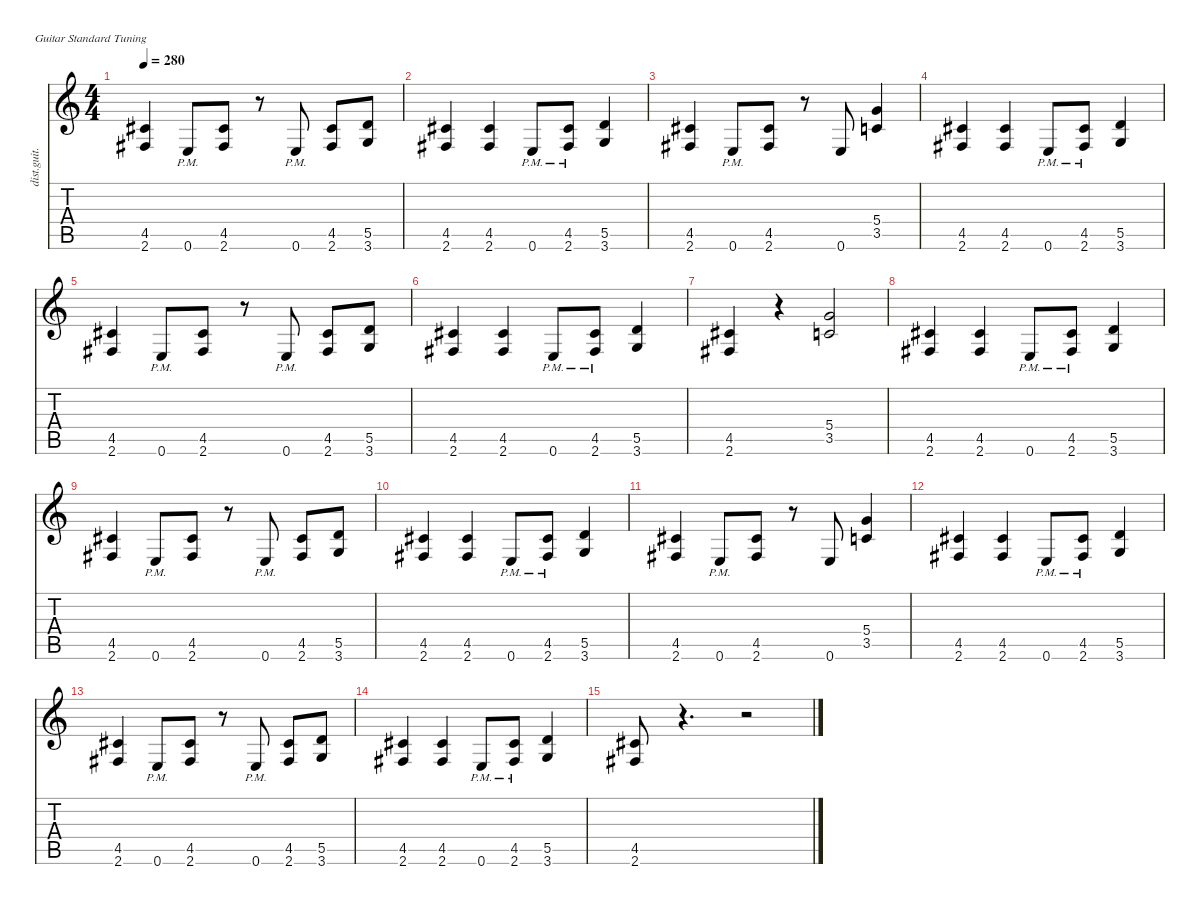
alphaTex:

\defaultSystemsLayout 4
\hideDynamics
\bracketExtendMode nobrackets
\otherSystemsTrackNameOrientation horizontal
\track ("Marty Friedman" "dist.guit.") {instrument distortionguitar}
\staff {score tabs}
\tuning (E4 B3 G3 D3 A2 E2)
\ts (4 4)
\tempo 280
\clef g2
\ks c
(4.5{acc #} 2.6{acc #}).4{dy f beam Up} 0.6{pm}.8{beam Up} (4.5{acc #} 2.6{acc #}).8{beam Up} r.8{beam Up} 0.6{pm}.8{beam Up} (4.5{acc #} 2.6{acc #}).8{beam Up} (5.5 3.6).8{beam Up} |
(4.5{acc #} 2.6{acc #}).4{beam Up} (4.5{acc #} 2.6{acc #}).4{beam Up} 0.6{pm}.8{beam Up} (4.5{acc #} 2.6{pm acc #}).8{beam Up} (5.5 3.6).4{beam Up} |
(4.5{acc #} 2.6{acc #}).4{beam Up} 0.6{pm}.8{beam Up} (4.5{acc #} 2.6{acc #}).8{beam Up} r.8{beam Up} 0.6.8{beam Up} (5.4 3.5).4{beam Up} |
(4.5{acc #} 2.6{acc #}).4{beam Up} (4.5{acc #} 2.6{acc #}).4{beam Up} 0.6{pm}.8{beam Up} (4.5{acc #} 2.6{pm acc #}).8{beam Up} (5.5 3.6).4{beam Up} |
(4.5{acc #} 2.6{acc #}).4{beam Up} 0.6{pm}.8{beam Up} (4.5{acc #} 2.6{acc #}).8{beam Up} r.8{beam Up} 0.6{pm}.8{beam Up} (4.5{acc #} 2.6{acc #}).8{beam Up} (5.5 3.6).8{beam Up} |
(4.5{acc #} 2.6{acc #}).4{beam Up} (4.5{acc #} 2.6{acc #}).4{beam Up} 0.6{pm}.8{beam Up} (4.5{acc #} 2.6{pm acc #}).8{beam Up} (5.5 3.6).4{beam Up} |
(4.5{acc #} 2.6{acc #}).4{beam Up} r.4{beam Up} (5.4 3.5).2{beam Up} |
(4.5{acc #} 2.6{acc #}).4{beam Up} (4.5{acc #} 2.6{acc #}).4{beam Up} 0.6{pm}.8{beam Up} (4.5{acc #} 2.6{pm acc #}).8{beam Up} (5.5 3.6).4{beam Up} |
(4.5{acc #} 2.6{acc #}).4{beam Up} 0.6{pm}.8{beam Up} (4.5{acc #} 2.6{acc #}).8{beam Up} r.8{beam Up} 0.6{pm}.8{beam Up} (4.5{acc #} 2.6{acc #}).8{beam Up} (5.5 3.6).8{beam Up} |
(4.5{acc #} 2.6{acc #}).4{beam Up} (4.5{acc #} 2.6{acc #}).4{beam Up} 0.6{pm}.8{beam Up} (4.5{acc #} 2.6{pm acc #}).8{beam Up} (5.5 3.6).4{beam Up} |
(4.5{acc #} 2.6{acc #}).4{beam Up} 0.6{pm}.8{beam Up} (4.5{acc #} 2.6{acc #}).8{beam Up} r.8{beam Up} 0.6.8{beam Up} (5.4 3.5).4{beam Up} |
(4.5{acc #} 2.6{acc #}).4{beam Up} (4.5{acc #} 2.6{acc #}).4{beam Up} 0.6{pm}.8{beam Up} (4.5{acc #} 2.6{pm acc #}).8{beam Up} (5.5 3.6).4{beam Up} |
(4.5{acc #} 2.6{acc #}).4{beam Up} 0.6{pm}.8{beam Up} (4.5{acc #} 2.6{acc #}).8{beam Up} r.8{beam Up} 0.6{pm}.8{beam Up} (4.5{acc #} 2.6{acc #}).8{beam Up} (5.5 3.6).8{beam Up} |
(4.5{acc #} 2.6{acc #}).4{beam Up} (4.5{acc #} 2.6{acc #}).4{beam Up} 0.6{pm}.8{beam Up} (4.5{acc #} 2.6{pm acc #}).8{beam Up} (5.5 3.6).4{beam Up} |
(4.5{acc #} 2.6{acc #}).8{beam Up} r.4{d beam Up} r.2{beam Up}
